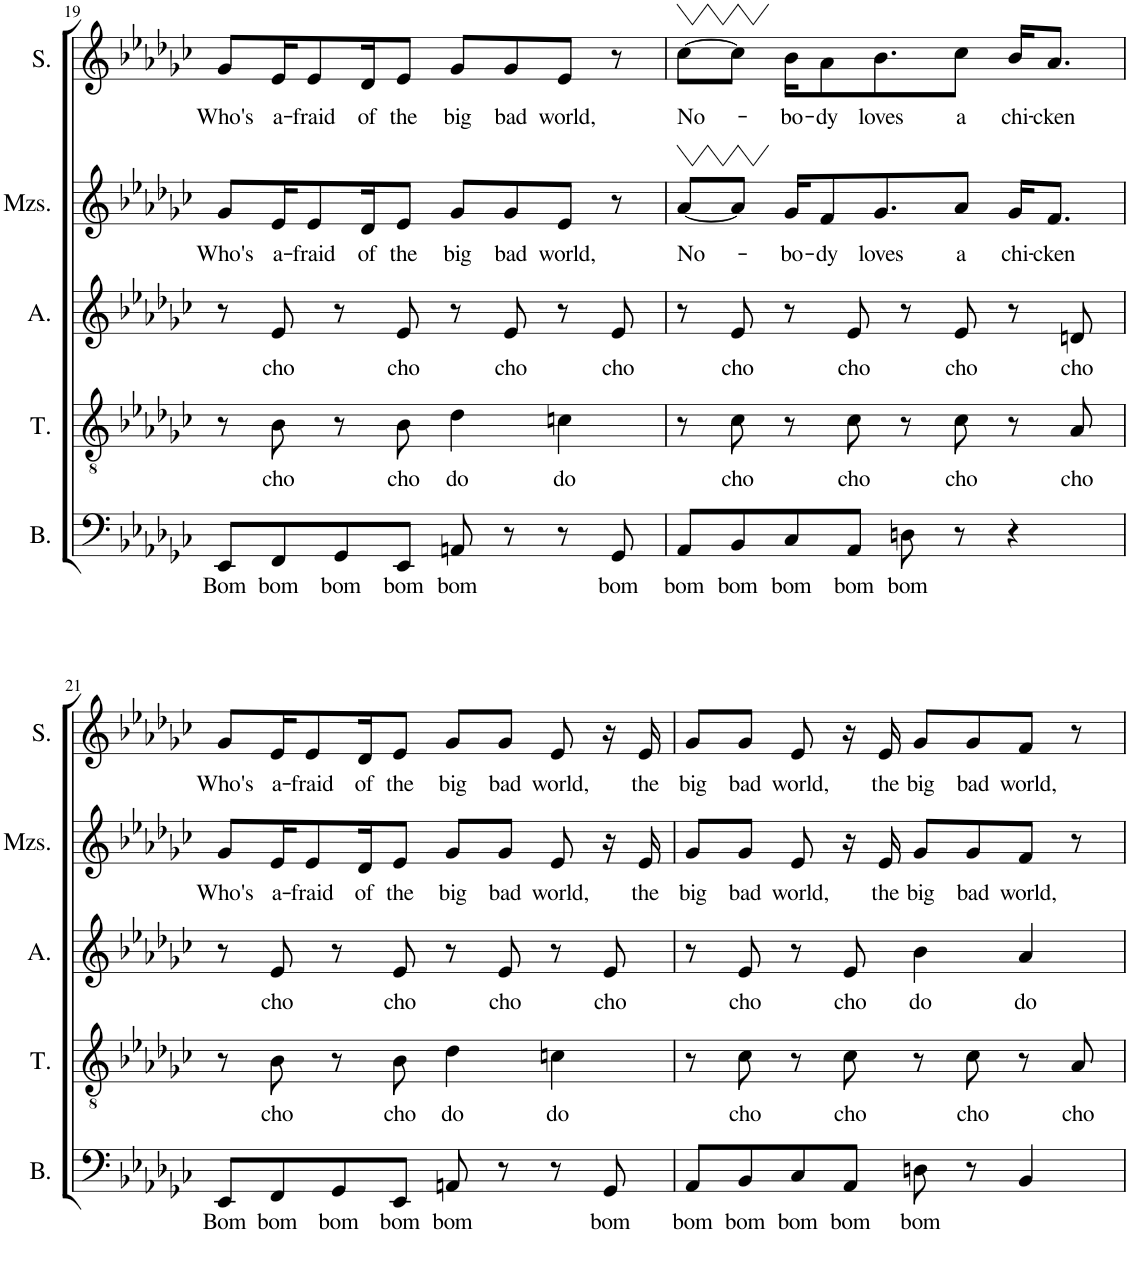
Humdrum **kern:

**kern	**text	**kern	**text	**kern	**text	**kern	**text	**kern	**text
*part5	*part5	*part4	*part4	*part3	*part3	*part2	*part2	*part1	*part1
*staff5	*staff5	*staff4	*staff4	*staff3	*staff3	*staff2	*staff2	*staff1	*staff1
*I"Bass	*	*I"Tenor	*	*I"Alto	*	*I"Mezzo-soprano	*	*I"Soprano	*
*I'B.	*	*I'T.	*	*I'A.	*	*I'Mzs.	*	*I'S.	*
!!LO:PB:g=z
*clefF4	*	*clefGv2	*	*clefG2	*	*clefG2	*	*clefG2	*
*k[b-e-a-d-g-c-]	*	*k[b-e-a-d-g-c-]	*	*k[b-e-a-d-g-c-]	*	*k[b-e-a-d-g-c-]	*	*k[b-e-a-d-g-c-]	*
*M4/4	*	*M4/4	*	*M4/4	*	*M4/4	*	*M4/4	*
=19	=19	=19	=19	=19	=19	=19	=19	=19	=19
!	!LO:LY:b	!	!	!	!	!	!LO:LY:b	!	!LO:LY:b
8EE-/L	Bom	8r	.	8r	.	8g-/L	Who's	8g-/L	Who's
!	!LO:LY:b	!	!LO:LY:b	!	!LO:LY:b	!	!LO:LY:b	!	!LO:LY:b
8FF/	bom	8B-\	cho	8e-/	cho	16e-/K	a-	16e-/K	a-
!	!	!	!	!	!	!	!LO:LY:b	!	!LO:LY:b
.	.	.	.	.	.	8e-/	-fraid	8e-/	-fraid
!	!LO:LY:b	!	!	!	!	!	!	!	!
8GG-/	bom	8r	.	8r	.	.	.	.	.
!	!	!	!	!	!	!	!LO:LY:b	!	!LO:LY:b
.	.	.	.	.	.	16d-/K	of	16d-/K	of
!	!LO:LY:b	!	!LO:LY:b	!	!LO:LY:b	!	!LO:LY:b	!	!LO:LY:b
8EE-/J	bom	8B-\	cho	8e-/	cho	8e-/J	the	8e-/J	the
!	!LO:LY:b	!	!LO:LY:b	!	!	!	!LO:LY:b	!	!LO:LY:b
8AAn/	bom	4d-\	do	8r	.	8g-/L	big	8g-/L	big
!	!	!	!	!	!LO:LY:b	!	!LO:LY:b	!	!LO:LY:b
8r	.	.	.	8e-/	cho	8g-/	bad	8g-/	bad
!	!	!	!LO:LY:b	!	!	!	!LO:LY:b	!	!LO:LY:b
8r	.	4cn\	do	8r	.	8e-/J	world,	8e-/J	world,
!	!LO:LY:b	!	!	!	!LO:LY:b	!	!	!	!
8GG-/	bom	.	.	8e-/	cho	8r	.	8r	.
=20	=20	=20	=20	=20	=20	=20	=20	=20	=20
!	!LO:LY:b	!	!	!	!	!	!LO:LY:b	!	!LO:LY:b
8AA-/L	bom	8r	.	8r	.	[8a-/L	No-	[8cc-\L	No-
!	!LO:LY:b	!	!LO:LY:b	!	!LO:LY:b	!	!	!	!
8BB-/	bom	8c-\	cho	8e-/	cho	8a-/J]	.	8cc-\J]	.
!	!LO:LY:b	!	!	!	!	!	!LO:LY:b	!	!LO:LY:b
8C-/	bom	8r	.	8r	.	16g-/KL	-bo-	16b-\KL	-bo-
!	!	!	!	!	!	!	!LO:LY:b	!	!LO:LY:b
.	.	.	.	.	.	8f/	-dy	8a-\	-dy
!	!LO:LY:b	!	!LO:LY:b	!	!LO:LY:b	!	!	!	!
8AA-/J	bom	8c-\	cho	8e-/	cho	.	.	.	.
!	!	!	!	!	!	!	!LO:LY:b	!	!LO:LY:b
.	.	.	.	.	.	8.g-/	loves	8.b-\	loves
!	!LO:LY:b	!	!	!	!	!	!	!	!
8Dn\	bom	8r	.	8r	.	.	.	.	.
!	!	!	!LO:LY:b	!	!LO:LY:b	!	!LO:LY:b	!	!LO:LY:b
8r	.	8c-\	cho	8e-/	cho	8a-/J	a	8cc-\J	a
!	!	!	!	!	!	!	!LO:LY:b	!	!LO:LY:b
4r	.	8r	.	8r	.	16g-/KL	chi-	16b-/KL	chi-
!	!	!	!	!	!	!	!LO:LY:b	!	!LO:LY:b
.	.	.	.	.	.	8.f/J	-cken	8.a-/J	-cken
!	!	!	!LO:LY:b	!	!LO:LY:b	!	!	!	!
.	.	8A-/	cho	8dn/	cho	.	.	.	.
!!LO:LB:g=z
=21	=21	=21	=21	=21	=21	=21	=21	=21	=21
!	!LO:LY:b	!	!	!	!	!	!LO:LY:b	!	!LO:LY:b
8EE-/L	Bom	8r	.	8r	.	8g-/L	Who's	8g-/L	Who's
!	!LO:LY:b	!	!LO:LY:b	!	!LO:LY:b	!	!LO:LY:b	!	!LO:LY:b
8FF/	bom	8B-\	cho	8e-/	cho	16e-/K	a-	16e-/K	a-
!	!	!	!	!	!	!	!LO:LY:b	!	!LO:LY:b
.	.	.	.	.	.	8e-/	-fraid	8e-/	-fraid
!	!LO:LY:b	!	!	!	!	!	!	!	!
8GG-/	bom	8r	.	8r	.	.	.	.	.
!	!	!	!	!	!	!	!LO:LY:b	!	!LO:LY:b
.	.	.	.	.	.	16d-/K	of	16d-/K	of
!	!LO:LY:b	!	!LO:LY:b	!	!LO:LY:b	!	!LO:LY:b	!	!LO:LY:b
8EE-/J	bom	8B-\	cho	8e-/	cho	8e-/J	the	8e-/J	the
!	!LO:LY:b	!	!LO:LY:b	!	!	!	!LO:LY:b	!	!LO:LY:b
8AAn/	bom	4d-\	do	8r	.	8g-/L	big	8g-/L	big
!	!	!	!	!	!LO:LY:b	!	!LO:LY:b	!	!LO:LY:b
8r	.	.	.	8e-/	cho	8g-/J	bad	8g-/J	bad
!	!	!	!LO:LY:b	!	!	!	!LO:LY:b	!	!LO:LY:b
8r	.	4cn\	do	8r	.	8e-/	world,	8e-/	world,
!	!LO:LY:b	!	!	!	!LO:LY:b	!	!	!	!
8GG-/	bom	.	.	8e-/	cho	16r	.	16r	.
!	!	!	!	!	!	!	!LO:LY:b	!	!LO:LY:b
.	.	.	.	.	.	16e-/	the	16e-/	the
=22	=22	=22	=22	=22	=22	=22	=22	=22	=22
!	!LO:LY:b	!	!	!	!	!	!LO:LY:b	!	!LO:LY:b
8AA-/L	bom	8r	.	8r	.	8g-/L	big	8g-/L	big
!	!LO:LY:b	!	!LO:LY:b	!	!LO:LY:b	!	!LO:LY:b	!	!LO:LY:b
8BB-/	bom	8c-\	cho	8e-/	cho	8g-/J	bad	8g-/J	bad
!	!LO:LY:b	!	!	!	!	!	!LO:LY:b	!	!LO:LY:b
8C-/	bom	8r	.	8r	.	8e-/	world,	8e-/	world,
!	!LO:LY:b	!	!LO:LY:b	!	!LO:LY:b	!	!	!	!
8AA-/J	bom	8c-\	cho	8e-/	cho	16r	.	16r	.
!	!	!	!	!	!	!	!LO:LY:b	!	!LO:LY:b
.	.	.	.	.	.	16e-/	the	16e-/	the
!	!LO:LY:b	!	!	!	!LO:LY:b	!	!LO:LY:b	!	!LO:LY:b
8Dn\	bom	8r	.	4b-\	do	8g-/L	big	8g-/L	big
!	!	!	!LO:LY:b	!	!	!	!LO:LY:b	!	!LO:LY:b
8r	.	8c-\	cho	.	.	8g-/	bad	8g-/	bad
!	!	!	!	!	!LO:LY:b	!	!LO:LY:b	!	!LO:LY:b
4BB-/	.	8r	.	4a-/	do	8f/J	world,	8f/J	world,
!	!	!	!LO:LY:b	!	!	!	!	!	!
.	.	8A-/	cho	.	.	8r	.	8r	.
=	=	=	=	=	=	=	=	=	=
*-	*-	*-	*-	*-	*-	*-	*-	*-	*-
